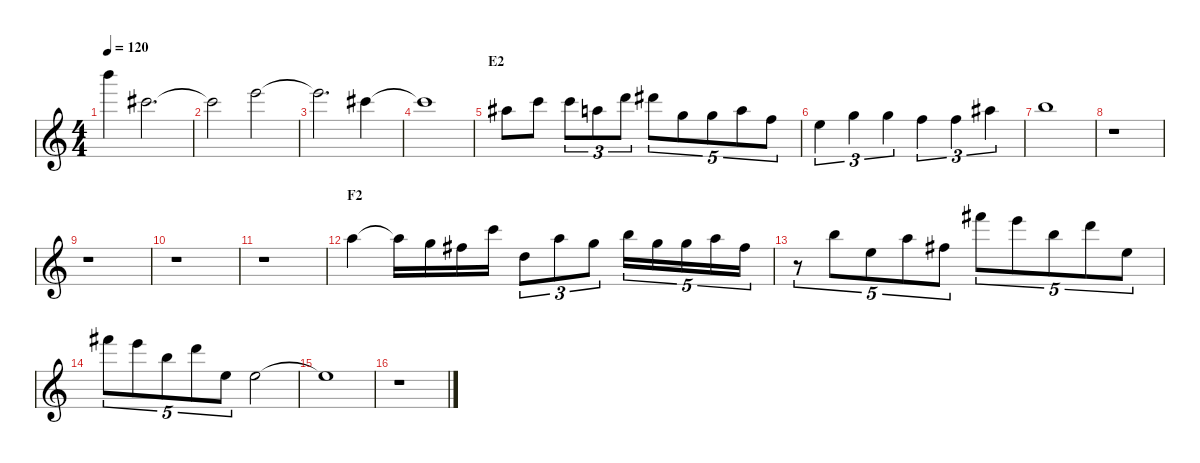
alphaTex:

\defaultSystemsLayout 4
\hideDynamics
\bracketExtendMode nobrackets
\singleTrackTrackNamePolicy hidden
\multiTrackTrackNamePolicy hidden
\otherSystemsTrackNameOrientation horizontal
\track ("Glockenspiel (Dave Samuels)" "gl.") {instrument glockenspiel}
\staff {score}
\tuning (E5 B4 G4 D4 A3 E3)
\ts (4 4)
\tempo 120
\clef g2
\ks c
19.1{t}.4{dy f beam Down} 18.3{acc #}.2{d dy fff beam Down} |
18.3{t acc #}.2{dy f beam Down} 17.2.2{dy fff beam Down} |
17.2{t}.2{d dy f beam Down} 18.3{acc #}.4{dy fff beam Down} |
18.3{t acc #}.1{dy f beam Down} |
\section ("" "E2")
15.3{acc #}.8{dy fff beam Down} 17.3.8{beam Down} 17.3.8{tu (3 2) beam Down} 14.3.8{tu (3 2) beam Down} 15.2.8{tu (3 2) beam Down} 16.2{acc #}.8{tu (5 4) beam Down} 17.4.8{tu (5 4) beam Down} 17.4.8{tu (5 4) beam Down} 14.3.8{tu (5 4) beam Down} 15.4.8{tu (5 4) beam Down} |
14.4.4{tu (3 2) beam Down} 17.4.4{tu (3 2) beam Down} 17.4.4{tu (3 2) beam Down} 15.4.4{tu (3 2) beam Down} 15.4.4{tu (3 2) beam Down} 15.3{acc #}.4{tu (3 2) beam Down} |
16.3.1{beam Down} |
r.1{beam Down} |
r.1{beam Down} |
r.1{beam Down} |
r.1{beam Down} |
\section ("" "F2")
14.3.4{beam Down} 14.3{t}.16{dy f beam Down} 12.3.16{dy fff beam Down} 11.3{acc #}.16{beam Down} 13.2.16{beam Down} 12.4.8{tu (3 2) beam Down} 14.3.8{tu (3 2) beam Down} 12.3.8{tu (3 2) beam Down} 12.2.16{tu (5 4) beam Down} 12.3.16{tu (5 4) beam Down} 12.3.16{tu (5 4) beam Down} 14.3.16{tu (5 4) beam Down} 11.3{acc #}.16{tu (5 4) beam Down} |
r.8{tu (5 4) beam Down} 12.2.8{tu (5 4) beam Down} 14.4.8{tu (5 4) beam Down} 14.3.8{tu (5 4) beam Down} 11.3{acc #}.8{tu (5 4) beam Down} 14.1{acc #}.8{tu (5 4) beam Down} 12.1.8{tu (5 4) beam Down} 12.2.8{tu (5 4) beam Down} 15.2.8{tu (5 4) beam Down} 14.4.8{tu (5 4) beam Down} |
14.1{acc #}.8{tu (5 4) beam Down} 12.1.8{tu (5 4) beam Down} 12.2.8{tu (5 4) beam Down} 15.2.8{tu (5 4) beam Down} 14.4.8{tu (5 4) beam Down} 14.4.2{beam Down} |
14.4{t}.1{dy f beam Down} |
r.1{beam Down}
